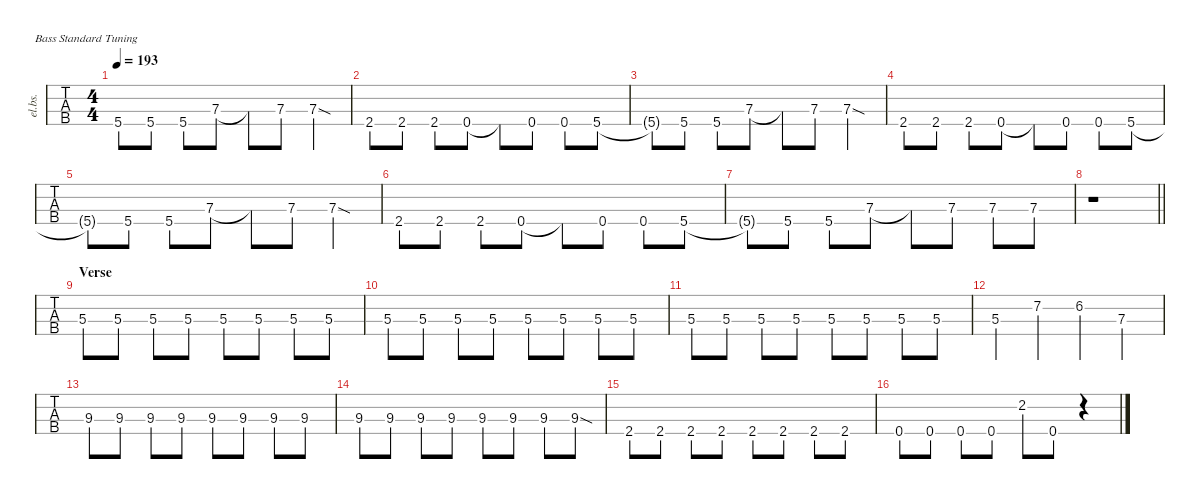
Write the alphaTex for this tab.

\defaultSystemsLayout 4
\hideDynamics
\bracketExtendMode nobrackets
\otherSystemsTrackNameOrientation horizontal
\track ("山田リョウ" "el.bs.") {instrument electricbassfinger}
\staff {tabs}
\tuning (G2 D2 A1 E1)
\ts (4 4)
\tempo 193
\clef f4
\ks a
5.4{t acc forcenatural}.8{dy mf} 5.4{acc forcenatural}.8 5.4{acc forcenatural}.8 7.3{acc forcenatural}.8 7.3{t acc forcenatural}.8 7.3{acc forcenatural}.8 7.3{sod acc forcenatural}.4 |
2.4{acc #}.8 2.4{acc #}.8 2.4{acc #}.8 0.4{acc forcenatural}.8 0.4{t acc forcenatural}.8 0.4{acc forcenatural}.8 0.4{acc forcenatural}.8 5.4{acc forcenatural}.8 |
5.4{t acc forcenatural}.8 5.4{acc forcenatural}.8 5.4{acc forcenatural}.8 7.3{acc forcenatural}.8 7.3{t acc forcenatural}.8 7.3{acc forcenatural}.8 7.3{sod acc forcenatural}.4 |
2.4{acc #}.8 2.4{acc #}.8 2.4{acc #}.8 0.4{acc forcenatural}.8 0.4{t acc forcenatural}.8 0.4{acc forcenatural}.8 0.4{acc forcenatural}.8 5.4{acc forcenatural}.8 |
5.4{t acc forcenatural}.8 5.4{acc forcenatural}.8 5.4{acc forcenatural}.8 7.3{acc forcenatural}.8 7.3{t acc forcenatural}.8 7.3{acc forcenatural}.8 7.3{sod acc forcenatural}.4 |
2.4{acc #}.8 2.4{acc #}.8 2.4{acc #}.8 0.4{acc forcenatural}.8 0.4{t acc forcenatural}.8 0.4{acc forcenatural}.8 0.4{acc forcenatural}.8 5.4{acc forcenatural}.8 |
5.4{t acc forcenatural}.8 5.4{acc forcenatural}.8 5.4{acc forcenatural}.8 7.3{acc forcenatural}.8 7.3{t acc forcenatural}.8 7.3{acc forcenatural}.8 7.3{acc forcenatural}.8 7.3{acc forcenatural}.8 |
\barLineRight lightlight
r.1 |
\section ("" "Verse")
5.3{acc forcenatural}.8 5.3{acc forcenatural}.8 5.3{acc forcenatural}.8 5.3{acc forcenatural}.8 5.3{acc forcenatural}.8 5.3{acc forcenatural}.8 5.3{acc forcenatural}.8 5.3{acc forcenatural}.8 |
5.3{acc forcenatural}.8 5.3{acc forcenatural}.8 5.3{acc forcenatural}.8 5.3{acc forcenatural}.8 5.3{acc forcenatural}.8 5.3{acc forcenatural}.8 5.3{acc forcenatural}.8 5.3{acc forcenatural}.8 |
5.3{acc forcenatural}.8 5.3{acc forcenatural}.8 5.3{acc forcenatural}.8 5.3{acc forcenatural}.8 5.3{acc forcenatural}.8 5.3{acc forcenatural}.8 5.3{acc forcenatural}.8 5.3{acc forcenatural}.8 |
5.3{acc forcenatural}.4 7.2{acc forcenatural}.4 6.2{acc #}.4 7.3{acc forcenatural}.4 |
9.3{acc #}.8 9.3{acc #}.8 9.3{acc #}.8 9.3{acc #}.8 9.3{acc #}.8 9.3{acc #}.8 9.3{acc #}.8 9.3{acc #}.8 |
9.3{acc #}.8 9.3{acc #}.8 9.3{acc #}.8 9.3{acc #}.8 9.3{acc #}.8 9.3{acc #}.8 9.3{acc #}.8 9.3{sod acc #}.8 |
2.4{acc #}.8 2.4{acc #}.8 2.4{acc #}.8 2.4{acc #}.8 2.4{acc #}.8 2.4{acc #}.8 2.4{acc #}.8 2.4{acc #}.8 |
0.4{acc forcenatural}.8 0.4{acc forcenatural}.8 0.4{acc forcenatural}.8 0.4{acc forcenatural}.8 2.2{acc forcenatural}.8 0.4{acc forcenatural}.8 r.4
